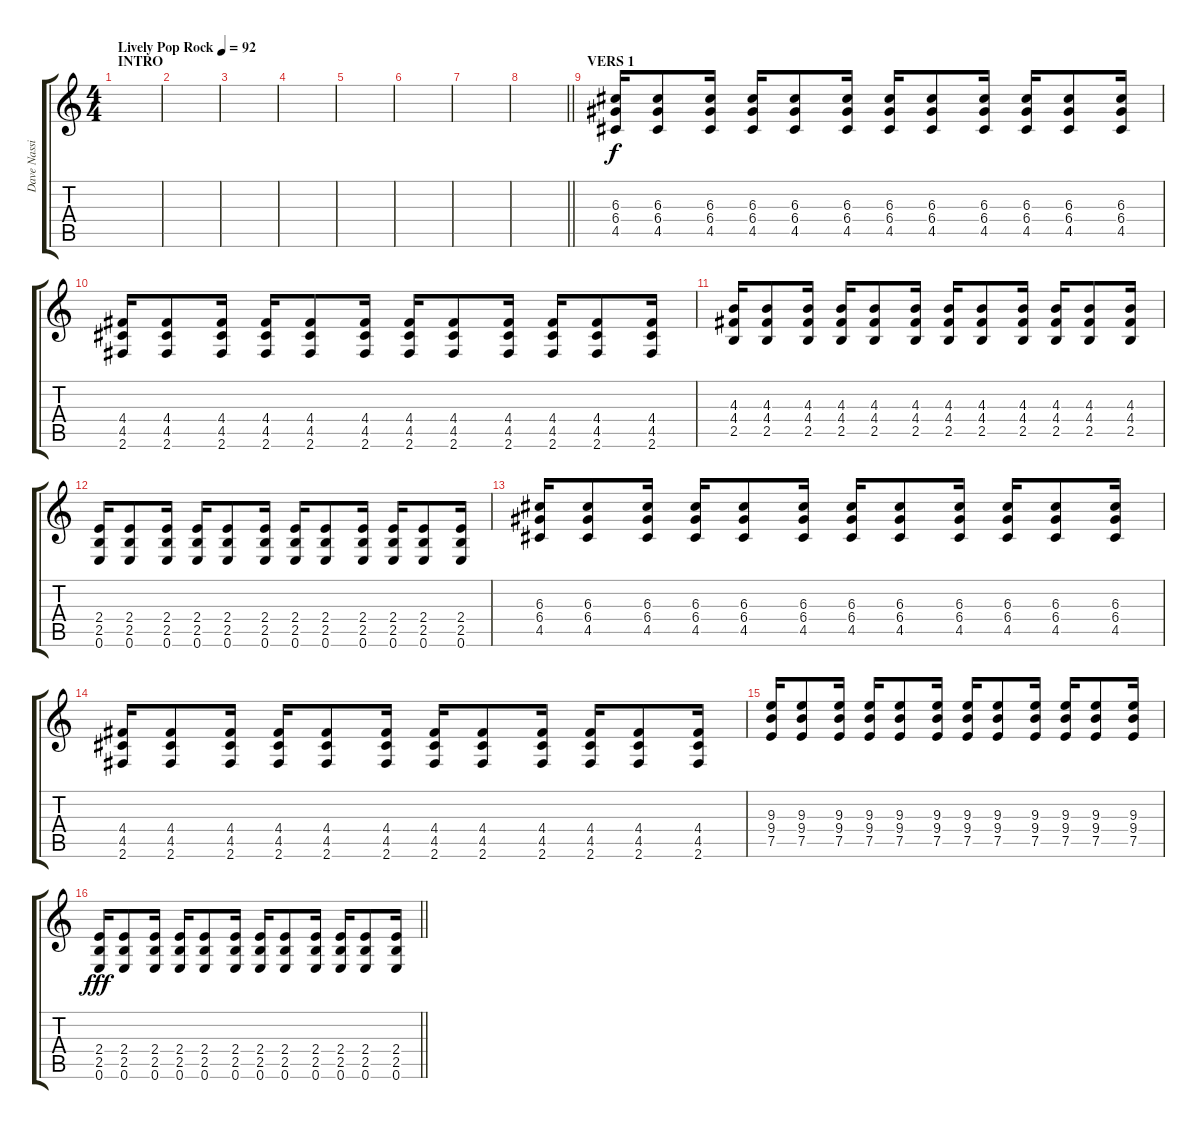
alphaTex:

\track ("Dave Nassie" "Dave Nassi") {instrument distortionguitar}
\staff {score tabs}
\tuning (E4 B3 G3 D3 A2 E2) {hide}
\ts (4 4)
\section ("" "INTRO")
\tempo (92 "Lively Pop Rock")
\clef g2
\ks c
|
|
|
|
|
|
|
\barLineRight lightlight
|
\section ("" "VERS 1")
(6.3 6.4 4.5).16 (6.3 6.4 4.5).8 (6.3 6.4 4.5).16 (6.3 6.4 4.5).16 (6.3 6.4 4.5).8 (6.3 6.4 4.5).16 (6.3 6.4 4.5).16 (6.3 6.4 4.5).8 (6.3 6.4 4.5).16 (6.3 6.4 4.5).16 (6.3 6.4 4.5).8 (6.3 6.4 4.5).16 |
(4.4 4.5 2.6).16 (4.4 4.5 2.6).8 (4.4 4.5 2.6).16 (4.4 4.5 2.6).16 (4.4 4.5 2.6).8 (4.4 4.5 2.6).16 (4.4 4.5 2.6).16 (4.4 4.5 2.6).8 (4.4 4.5 2.6).16 (4.4 4.5 2.6).16 (4.4 4.5 2.6).8 (4.4 4.5 2.6).16 |
(4.3 4.4 2.5).16 (4.3 4.4 2.5).8 (4.3 4.4 2.5).16 (4.3 4.4 2.5).16 (4.3 4.4 2.5).8 (4.3 4.4 2.5).16 (4.3 4.4 2.5).16 (4.3 4.4 2.5).8 (4.3 4.4 2.5).16 (4.3 4.4 2.5).16 (4.3 4.4 2.5).8 (4.3 4.4 2.5).16 |
(2.4 2.5 0.6).16 (2.4 2.5 0.6).8 (2.4 2.5 0.6).16 (2.4 2.5 0.6).16 (2.4 2.5 0.6).8 (2.4 2.5 0.6).16 (2.4 2.5 0.6).16 (2.4 2.5 0.6).8 (2.4 2.5 0.6).16 (2.4 2.5 0.6).16 (2.4 2.5 0.6).8 (2.4 2.5 0.6).16 |
(6.3 6.4 4.5).16 (6.3 6.4 4.5).8 (6.3 6.4 4.5).16 (6.3 6.4 4.5).16 (6.3 6.4 4.5).8 (6.3 6.4 4.5).16 (6.3 6.4 4.5).16 (6.3 6.4 4.5).8 (6.3 6.4 4.5).16 (6.3 6.4 4.5).16 (6.3 6.4 4.5).8 (6.3 6.4 4.5).16 |
(4.4 4.5 2.6).16 (4.4 4.5 2.6).8 (4.4 4.5 2.6).16 (4.4 4.5 2.6).16 (4.4 4.5 2.6).8 (4.4 4.5 2.6).16 (4.4 4.5 2.6).16 (4.4 4.5 2.6).8 (4.4 4.5 2.6).16 (4.4 4.5 2.6).16 (4.4 4.5 2.6).8 (4.4 4.5 2.6).16 |
(9.3 9.4 7.5).16 (9.3 9.4 7.5).8 (9.3 9.4 7.5).16 (9.3 9.4 7.5).16 (9.3 9.4 7.5).8 (9.3 9.4 7.5).16 (9.3 9.4 7.5).16 (9.3 9.4 7.5).8 (9.3 9.4 7.5).16 (9.3 9.4 7.5).16 (9.3 9.4 7.5).8 (9.3 9.4 7.5).16 |
\barLineRight lightlight
(2.4 2.5 0.6).16{dy fff} (2.4 2.5 0.6).8 (2.4 2.5 0.6).16 (2.4 2.5 0.6).16 (2.4 2.5 0.6).8 (2.4 2.5 0.6).16 (2.4 2.5 0.6).16 (2.4 2.5 0.6).8 (2.4 2.5 0.6).16 (2.4 2.5 0.6).16 (2.4 2.5 0.6).8 (2.4 2.5 0.6).16
